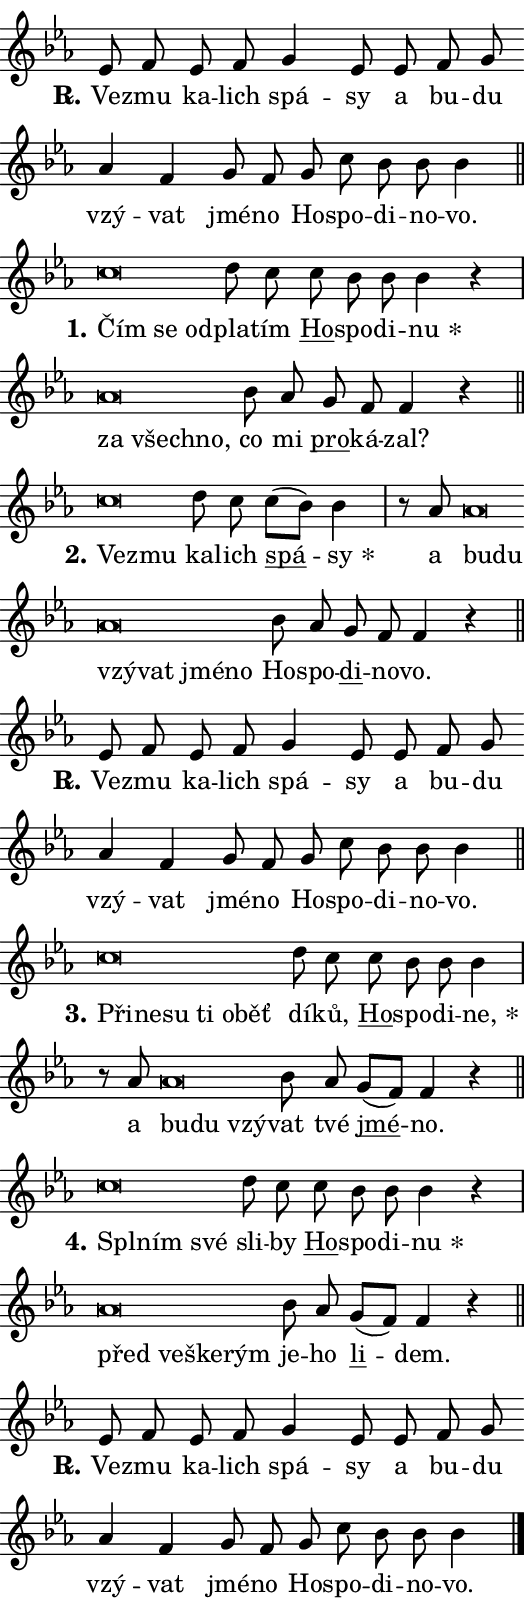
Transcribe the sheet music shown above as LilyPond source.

\version "2.24.0"
\header { tagline = "" }
\paper {
  indent = 0\cm
  top-margin = 0\cm
  right-margin = 0.13\cm % to fit lyric hyphens
  bottom-margin = 0\cm
  left-margin = 0\cm
  paper-width = 9\cm
  page-breaking = #ly:one-page-breaking
  system-system-spacing.basic-distance = #11
  score-system-spacing.basic-distance = #11
  ragged-last = ##f
}


%% Author: Thomas Morley
%% https://lists.gnu.org/archive/html/lilypond-user/2020-05/msg00002.html
#(define (line-position grob)
"Returns position of @var[grob} in current system:
   @code{'start}, if at first time-step
   @code{'end}, if at last time-step
   @code{'middle} otherwise
"
  (let* ((col (ly:item-get-column grob))
         (ln (ly:grob-object col 'left-neighbor))
         (rn (ly:grob-object col 'right-neighbor))
         (col-to-check-left (if (ly:grob? ln) ln col))
         (col-to-check-right (if (ly:grob? rn) rn col))
         (break-dir-left
           (and
             (ly:grob-property col-to-check-left 'non-musical #f)
             (ly:item-break-dir col-to-check-left)))
         (break-dir-right
           (and
             (ly:grob-property col-to-check-right 'non-musical #f)
             (ly:item-break-dir col-to-check-right))))
        (cond ((eqv? 1 break-dir-left) 'start)
              ((eqv? -1 break-dir-right) 'end)
              (else 'middle))))

#(define (tranparent-at-line-position vctor)
  (lambda (grob)
  "Relying on @code{line-position} select the relevant enry from @var{vctor}.
Used to determine transparency,"
    (case (line-position grob)
      ((end) (not (vector-ref vctor 0)))
      ((middle) (not (vector-ref vctor 1)))
      ((start) (not (vector-ref vctor 2))))))

noteHeadBreakVisibility =
#(define-music-function (break-visibility)(vector?)
"Makes @code{NoteHead}s transparent relying on @var{break-visibility}"
#{
  \override NoteHead.transparent =
    #(tranparent-at-line-position break-visibility)
#})

#(define delete-ledgers-for-transparent-note-heads
  (lambda (grob)
    "Reads whether a @code{NoteHead} is transparent.
If so this @code{NoteHead} is removed from @code{'note-heads} from
@var{grob}, which is supposed to be @code{LedgerLineSpanner}.
As a result ledgers are not printed for this @code{NoteHead}"
    (let* ((nhds-array (ly:grob-object grob 'note-heads))
           (nhds-list
             (if (ly:grob-array? nhds-array)
                 (ly:grob-array->list nhds-array)
                 '()))
           ;; Relies on the transparent-property being done before
           ;; Staff.LedgerLineSpanner.after-line-breaking is executed.
           ;; This is fragile ...
           (to-keep
             (remove
               (lambda (nhd)
                 (ly:grob-property nhd 'transparent #f))
               nhds-list)))
      ;; TODO find a better method to iterate over grob-arrays, similiar
      ;; to filter/remove etc for lists
      ;; For now rebuilt from scratch
      (set! (ly:grob-object grob 'note-heads)  '())
      (for-each
        (lambda (nhd)
          (ly:pointer-group-interface::add-grob grob 'note-heads nhd))
        to-keep))))

squashNotes = {
  \override NoteHead.X-extent = #'(-0.2 . 0.2)
  \override NoteHead.Y-extent = #'(-0.75 . 0)
  \override NoteHead.stencil =
    #(lambda (grob)
       (let ((pos (ly:grob-property grob 'staff-position)))
         (begin
           (if (< pos -7) (display "ERROR: Lower brevis then expected\n") (display ""))
           (if (<= pos -6) ly:text-interface::print ly:note-head::print))))
}
unSquashNotes = {
  \revert NoteHead.X-extent
  \revert NoteHead.Y-extent
  \revert NoteHead.stencil
}

hideNotes = \noteHeadBreakVisibility #begin-of-line-visible
unHideNotes = \noteHeadBreakVisibility #all-visible

% work-around for resetting accidentals
% https://lilypond.org/doc/v2.23/Documentation/notation/displaying-rhythms#unmetered-music
cadenzaMeasure = {
  \cadenzaOff
  \partial 1024 s1024
  \cadenzaOn
}

#(define-markup-command (accent layout props text) (markup?)
  "Underline accented syllable"
  (interpret-markup layout props
    #{\markup \override #'(offset . 4.3) \underline { #text }#}))

responsum = \markup \concat {
  "R" \hspace #-1.05 \path #0.1 #'((moveto 0 0.07) (lineto 0.9 0.8)) \hspace #0.05 "."
}

spaceSize = #0.6828661417322834 % exact space size for TeX Gyre Schola

\layout {
  \context {
    \Staff
    \remove "Time_signature_engraver"
    \override LedgerLineSpanner.after-line-breaking = #delete-ledgers-for-transparent-note-heads
  }
  \context {
    \Lyrics {
      \override LyricSpace.minimum-distance = \spaceSize
      \override LyricText.font-name = #"TeX Gyre Schola"
      \override LyricText.font-size = 1
      \override StanzaNumber.font-name = #"TeX Gyre Schola Bold"
      \override StanzaNumber.font-size = 1
    }
  }
  \context {
    \Score 
    \override NoteHead.text =
      #(lambda (grob) 
        (let ((pos (ly:grob-property grob 'staff-position)))
          #{\markup {
            \combine
              \halign #-0.55 \raise #(if (= pos -6) 0 0.5) \override #'(thickness . 2) \draw-line #'(3.2 . 0)
              \musicglyph "noteheads.sM1"
          }#}))
  }
}

% magnetic-lyrics.ily
%
%   written by
%     Jean Abou Samra <jean@abou-samra.fr>
%     Werner Lemberg <wl@gnu.org>
%
%   adapted by
%     Jiri Hon <jiri.hon@gmail.com>
%
% Version 2022-Apr-15

% https://www.mail-archive.com/lilypond-user@gnu.org/msg149350.html

#(define (Left_hyphen_pointer_engraver context)
   "Collect syllable-hyphen-syllable occurrences in lyrics and store
them in properties.  This engraver only looks to the left.  For
example, if the lyrics input is @code{foo -- bar}, it does the
following.

@itemize @bullet
@item
Set the @code{text} property of the @code{LyricHyphen} grob between
@q{foo} and @q{bar} to @code{foo}.

@item
Set the @code{left-hyphen} property of the @code{LyricText} grob with
text @q{foo} to the @code{LyricHyphen} grob between @q{foo} and
@q{bar}.
@end itemize

Use this auxiliary engraver in combination with the
@code{lyric-@/text::@/apply-@/magnetic-@/offset!} hook."
   (let ((hyphen #f)
         (text #f))
     (make-engraver
      (acknowledgers
       ((lyric-syllable-interface engraver grob source-engraver)
        (set! text grob)))
      (end-acknowledgers
       ((lyric-hyphen-interface engraver grob source-engraver)
        ;(when (not (grob::has-interface grob 'lyric-space-interface))
          (set! hyphen grob)));)
      ((stop-translation-timestep engraver)
       (when (and text hyphen)
         (ly:grob-set-object! text 'left-hyphen hyphen))
       (set! text #f)
       (set! hyphen #f)))))

#(define (lyric-text::apply-magnetic-offset! grob)
   "If the space between two syllables is less than the value in
property @code{LyricText@/.details@/.squash-threshold}, move the right
syllable to the left so that it gets concatenated with the left
syllable.

Use this function as a hook for
@code{LyricText@/.after-@/line-@/breaking} if the
@code{Left_@/hyphen_@/pointer_@/engraver} is active."
   (let ((hyphen (ly:grob-object grob 'left-hyphen #f)))
     (when hyphen
       (let ((left-text (ly:spanner-bound hyphen LEFT)))
         (when (grob::has-interface left-text 'lyric-syllable-interface)
           (let* ((common (ly:grob-common-refpoint grob left-text X))
                  (this-x-ext (ly:grob-extent grob common X))
                  (left-x-ext
                   (begin
                     ;; Trigger magnetism for left-text.
                     (ly:grob-property left-text 'after-line-breaking)
                     (ly:grob-extent left-text common X)))
                  ;; `delta` is the gap width between two syllables.
                  (delta (- (interval-start this-x-ext)
                            (interval-end left-x-ext)))
                  (details (ly:grob-property grob 'details))
                  (threshold (assoc-get 'squash-threshold details 0.2)))
             (when (< delta threshold)
               (let* (;; We have to manipulate the input text so that
                      ;; ligatures crossing syllable boundaries are not
                      ;; disabled.  For languages based on the Latin
                      ;; script this is essentially a beautification.
                      ;; However, for non-Western scripts it can be a
                      ;; necessity.
                      (lt (ly:grob-property left-text 'text))
                      (rt (ly:grob-property grob 'text))
                      (is-space (grob::has-interface hyphen 'lyric-space-interface))
                      (space (if is-space " " ""))
                      (extra-delta (if is-space spaceSize 0))
                      ;; Append new syllable.
                      (ltrt-space (if (and (string? lt) (string? rt))
                                (string-append lt space rt)
                                (make-concat-markup (list lt space rt))))
                      ;; Right-align `ltrt` to the right side.
                      (ltrt-space-markup (grob-interpret-markup
                               grob
                               (make-translate-markup
                                (cons (interval-length this-x-ext) 0)
                                (make-right-align-markup ltrt-space)))))
                 (begin
                   ;; Don't print `left-text`.
                   (ly:grob-set-property! left-text 'stencil #f)
                   ;; Set text and stencil (which holds all collected
                   ;; syllables so far) and shift it to the left.
                   (ly:grob-set-property! grob 'text ltrt-space)
                   (ly:grob-set-property! grob 'stencil ltrt-space-markup)
                   (ly:grob-translate-axis! grob (- (- delta extra-delta)) X))))))))))


#(define (lyric-hyphen::displace-bounds-first grob)
   ;; Make very sure this callback isn't triggered too early.
   (let ((left (ly:spanner-bound grob LEFT))
         (right (ly:spanner-bound grob RIGHT)))
     (ly:grob-property left 'after-line-breaking)
     (ly:grob-property right 'after-line-breaking)
     (ly:lyric-hyphen::print grob)))

squashThreshold = #0.4

\layout {
  \context {
    \Lyrics
    \consists #Left_hyphen_pointer_engraver
    \override LyricText.after-line-breaking =
      #lyric-text::apply-magnetic-offset!
    \override LyricHyphen.stencil = #lyric-hyphen::displace-bounds-first
    \override LyricText.details.squash-threshold = \squashThreshold
    \override LyricHyphen.minimum-distance = 0
    \override LyricHyphen.minimum-length = \squashThreshold
  }
}

squashText = \override LyricText.details.squash-threshold = 9999
unSquashText = \override LyricText.details.squash-threshold = \squashThreshold

leftText = \override LyricText.self-alignment-X = #LEFT
unLeftText = \revert LyricText.self-alignment-X

starOffset = #(lambda (grob) 
                (let ((x_offset (ly:self-alignment-interface::aligned-on-x-parent grob)))
                  (if (= x_offset 0) 0 (+ x_offset 1.2))))

star = #(define-music-function (syllable)(string?)
"Append star separator at the end of a syllable"
#{
  \once \override LyricText.X-offset = #starOffset
  \lyricmode { \markup {
    #syllable
    \override #'((font-name . "TeX Gyre Schola Bold")) \hspace #0.2 \lower #0.65 \larger "*"
  } }
#})

starAccent = #(define-music-function (syllable)(string?)
"Append star separator at the end of a syllable and make accent"
#{
  \once \override LyricText.X-offset = #starOffset
  \lyricmode { \markup {
    \accent #syllable
    \override #'((font-name . "TeX Gyre Schola Bold")) \hspace #0.2 \lower #0.65 \larger "*"
  } }
#})

breath = #(define-music-function (syllable)(string?)
"Append breathing indicator at the end of a syllable"
#{
  \lyricmode { \markup { #syllable "+" } }
#})

optionalBreath = #(define-music-function (syllable)(string?)
"Append optional breathing indicator at the end of a syllable"
#{
  \lyricmode { \markup { #syllable "(+)" } }
#})


\score {
    <<
        \new Voice = "melody" { \cadenzaOn \key es \major \relative { es'8 f es f g4 es8 es \bar "" f g \bar "" as4 f \bar "" g8 f g c bes bes bes4 \cadenzaMeasure \bar "||" \break } }
        \new Lyrics \lyricsto "melody" { \lyricmode { \set stanza = \responsum
Ve -- zmu ka -- lich spá -- sy a bu -- du vzý -- vat jmé -- no Ho -- spo -- di -- no -- vo. } }
    >>
    \layout {}
}

\score {
    <<
        \new Voice = "melody" { \cadenzaOn \key es \major \relative { \squashNotes c''\breve*1/16 \hideNotes \breve*1/16 \breve*1/16 \bar "" \unHideNotes \unSquashNotes d8 c \bar "" c bes bes bes4 r \cadenzaMeasure \bar "|" \squashNotes as\breve*1/16 \hideNotes \breve*1/16 \breve*1/16 \bar "" \unHideNotes \unSquashNotes bes8 as \bar "" g f f4 r \cadenzaMeasure \bar "||" \break } }
        \new Lyrics \lyricsto "melody" { \lyricmode { \set stanza = "1."
\leftText Čím \squashText se od -- \unLeftText \unSquashText pla -- tím \markup \accent Ho -- spo -- di -- \star nu \leftText za \squashText všech -- no, \unLeftText \unSquashText co mi \markup \accent pro -- ká -- zal? } }
    >>
    \layout {}
}

\score {
    <<
        \new Voice = "melody" { \cadenzaOn \key es \major \relative { \squashNotes c''\breve*1/16 \hideNotes \breve*1/16 \bar "" \unHideNotes \unSquashNotes d8 c \bar "" c[( bes)] bes4 \cadenzaMeasure \bar "|" r8 as8 \squashNotes as\breve*1/16 \hideNotes \breve*1/16 \bar "" \breve*1/16 \bar "" \breve*1/16 \bar "" \breve*1/16 \breve*1/16 \bar "" \unHideNotes \unSquashNotes bes8 as \bar "" g f f4 r \cadenzaMeasure \bar "||" \break } }
        \new Lyrics \lyricsto "melody" { \lyricmode { \set stanza = "2."
\leftText Ve -- \squashText zmu \unLeftText \unSquashText ka -- lich \markup \accent spá -- \star sy a \leftText bu -- \squashText du vzý -- vat jmé -- no \unLeftText \unSquashText Ho -- spo -- \markup \accent di -- no -- vo. } }
    >>
    \layout {}
}

\score {
    <<
        \new Voice = "melody" { \cadenzaOn \key es \major \relative { es'8 f es f g4 es8 es \bar "" f g \bar "" as4 f \bar "" g8 f g c bes bes bes4 \cadenzaMeasure \bar "||" \break } }
        \new Lyrics \lyricsto "melody" { \lyricmode { \set stanza = \responsum
Ve -- zmu ka -- lich spá -- sy a bu -- du vzý -- vat jmé -- no Ho -- spo -- di -- no -- vo. } }
    >>
    \layout {}
}

\score {
    <<
        \new Voice = "melody" { \cadenzaOn \key es \major \relative { \squashNotes c''\breve*1/16 \hideNotes \breve*1/16 \bar "" \breve*1/16 \bar "" \breve*1/16 \bar "" \breve*1/16 \breve*1/16 \bar "" \unHideNotes \unSquashNotes d8 c \bar "" c bes bes bes4 \cadenzaMeasure \bar "|" r8 as \squashNotes as\breve*1/16 \hideNotes \breve*1/16 \breve*1/16 \bar "" \unHideNotes \unSquashNotes bes8 as \bar "" g[( f)] f4 r \cadenzaMeasure \bar "||" \break } }
        \new Lyrics \lyricsto "melody" { \lyricmode { \set stanza = "3."
\leftText Při -- \squashText ne -- su ti o -- běť \unLeftText \unSquashText dí -- ků, \markup \accent Ho -- spo -- di -- \star ne, a \leftText bu -- \squashText du vzý -- \unLeftText \unSquashText vat tvé \markup \accent jmé -- no. } }
    >>
    \layout {}
}

\score {
    <<
        \new Voice = "melody" { \cadenzaOn \key es \major \relative { \squashNotes c''\breve*1/16 \hideNotes \breve*1/16 \breve*1/16 \bar "" \unHideNotes \unSquashNotes d8 c \bar "" c bes bes bes4 r \cadenzaMeasure \bar "|" \squashNotes as\breve*1/16 \hideNotes \breve*1/16 \bar "" \breve*1/16 \breve*1/16 \bar "" \unHideNotes \unSquashNotes bes8 as \bar "" g[( f)] f4 r \cadenzaMeasure \bar "||" \break } }
        \new Lyrics \lyricsto "melody" { \lyricmode { \set stanza = "4."
\leftText Spl -- \squashText ním své \unLeftText \unSquashText sli -- by \markup \accent Ho -- spo -- di -- \star nu \leftText před \squashText ve -- ške -- rým \unLeftText \unSquashText je -- ho \markup \accent li -- dem. } }
    >>
    \layout {}
}

\score {
    <<
        \new Voice = "melody" { \cadenzaOn \key es \major \relative { es'8 f es f g4 es8 es \bar "" f g \bar "" as4 f \bar "" g8 f g c bes bes bes4 \cadenzaMeasure \bar "||" \break } \bar "|." }
        \new Lyrics \lyricsto "melody" { \lyricmode { \set stanza = \responsum
Ve -- zmu ka -- lich spá -- sy a bu -- du vzý -- vat jmé -- no Ho -- spo -- di -- no -- vo. } }
    >>
    \layout {}
}
